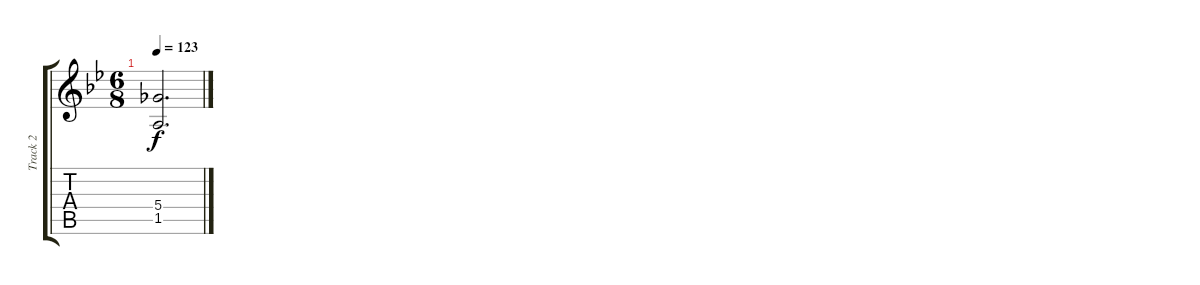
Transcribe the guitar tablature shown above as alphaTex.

\track ("Track 2" "Track 2") {instrument acousticguitarsteel}
\staff {score tabs}
\tuning (Eb4 Bb3 Gb3 Db3 Ab2 Eb2) {hide}
\ts (6 8)
\tempo 123
\clef g2
\ks gminor
(5.4{t} 1.5{t}).2{d dy f}
